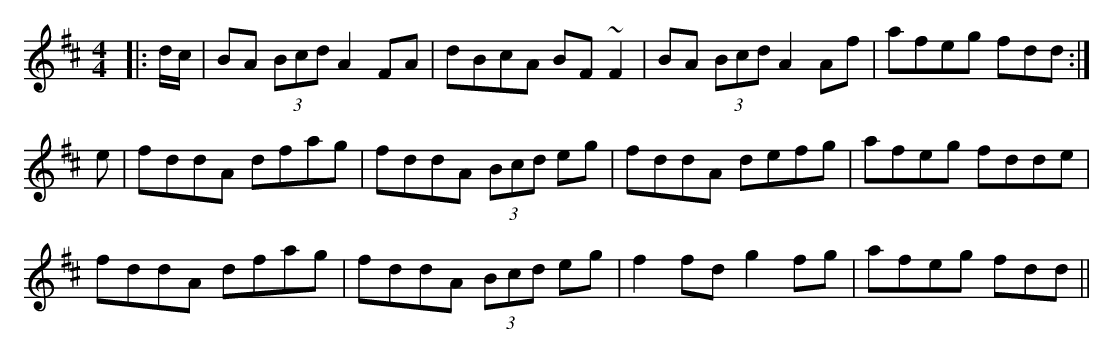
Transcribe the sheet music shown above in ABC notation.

X:1
M:4/4
K:D
|:d/c/|BA (3Bcd A2FA|dBcA BF~F2|BA (3Bcd A2Af|afeg fdd:|
e|fddA dfag|fddA (3Bcd eg|fddA defg|afeg fdde|
fddA dfag|fddA (3Bcd eg|f2fd g2 fg|afeg fdd||
